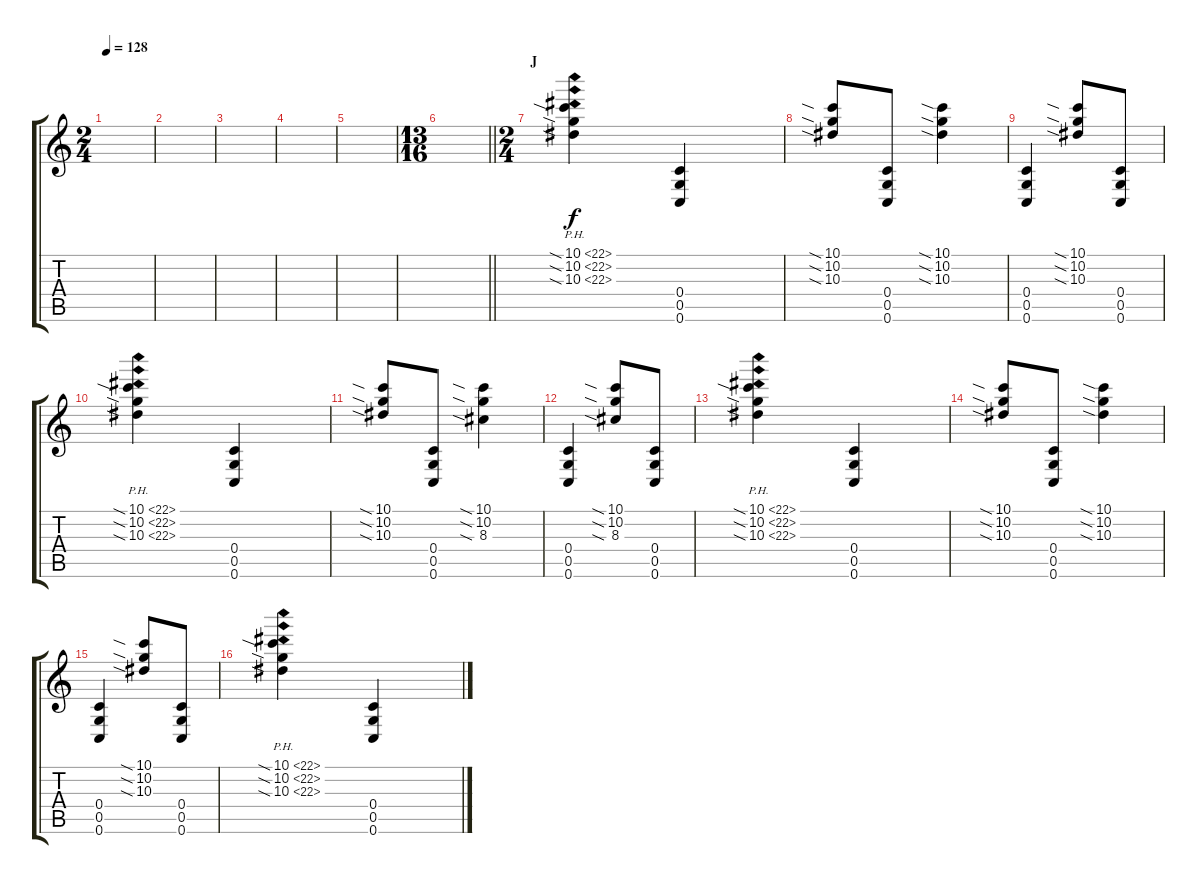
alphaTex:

\track "" {instrument overdrivenguitar}
\staff {score tabs}
\tuning (D4 A3 F3 C3 G2 C2) {hide}
\ts (2 4)
\tempo 128
\clef g2
\ks c
|
|
|
|
|
\ts (13 16)
\barLineRight lightlight
|
\ts (2 4)
\section ("" "J")
(10.1{ph 12 sia} 10.2{ph 12 sia} 10.3{ph 12 sia}).4 (0.4 0.5 0.6).4 |
(10.1{sia} 10.2{sia} 10.3{sia}).8 (0.4 0.5 0.6).8 (10.1{sia} 10.2{sia} 10.3{sia}).4 |
(0.4 0.5 0.6).4 (10.1{sia} 10.2{sia} 10.3{sia}).8 (0.4 0.5 0.6).8 |
(10.1{ph 12 sia} 10.2{ph 12 sia} 10.3{ph 12 sia}).4 (0.4 0.5 0.6).4 |
(10.1{sia} 10.2{sia} 10.3{sia}).8 (0.4 0.5 0.6).8 (10.1{sia} 10.2{sia} 8.3{sia}).4 |
(0.4 0.5 0.6).4 (10.1{sia} 10.2{sia} 8.3{sia}).8 (0.4 0.5 0.6).8 |
(10.1{ph 12 sia} 10.2{ph 12 sia} 10.3{ph 12 sia}).4 (0.4 0.5 0.6).4 |
(10.1{sia} 10.2{sia} 10.3{sia}).8 (0.4 0.5 0.6).8 (10.1{sia} 10.2{sia} 10.3{sia}).4 |
(0.4 0.5 0.6).4 (10.1{sia} 10.2{sia} 10.3{sia}).8 (0.4 0.5 0.6).8 |
(10.1{ph 12 sia} 10.2{ph 12 sia} 10.3{ph 12 sia}).4 (0.4 0.5 0.6).4
